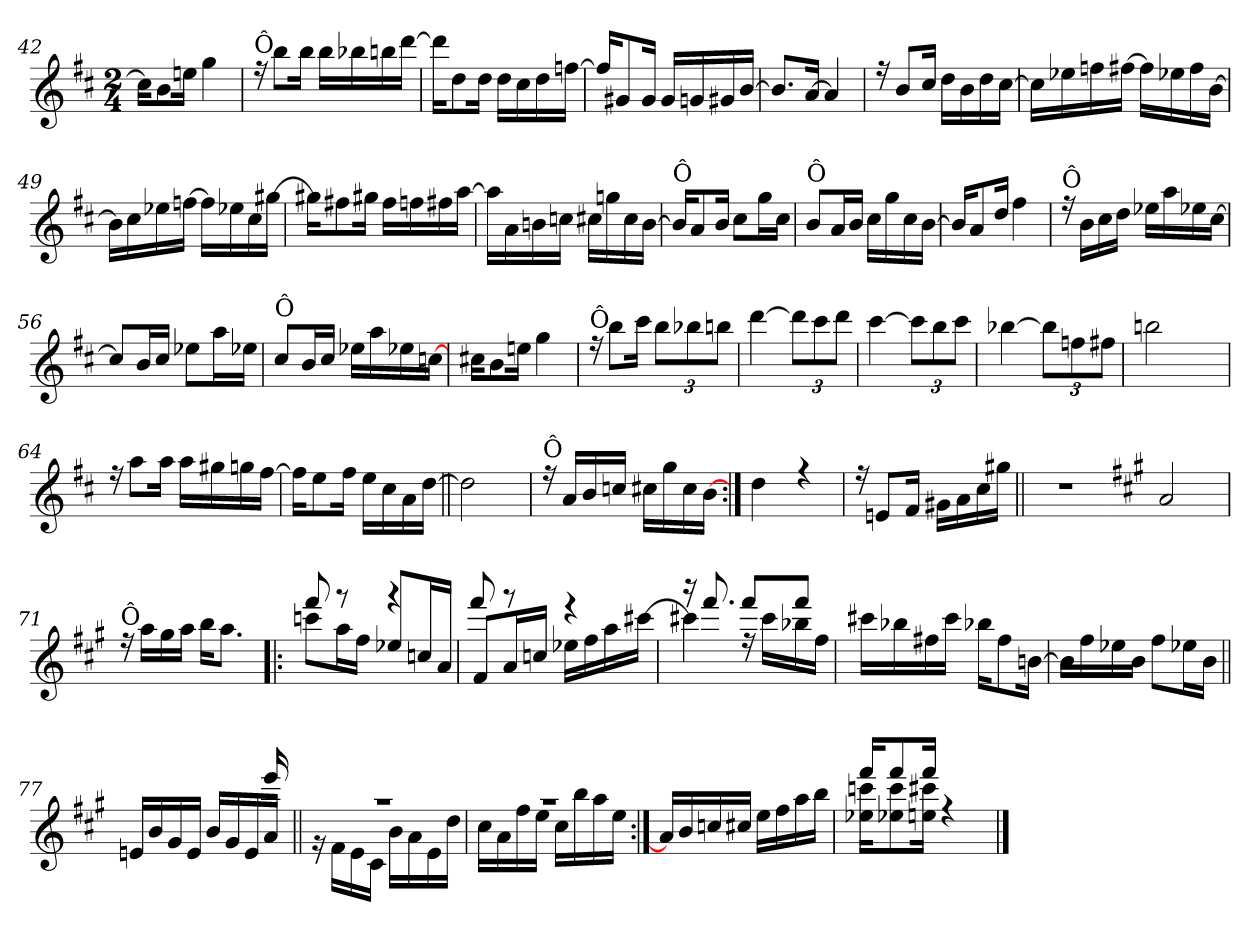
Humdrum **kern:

**kern
*part1
*staff1
*clefG2
*k[f#c#]
*D:
*M2/4
=42
*^
16cc\KL]	2ryy
8b\	.
16een\Jk	.
4gg\	.
=43	=43
!LO:TX:a:t=Ô	!
16ree	2ryy
8bb\L	.
16bb\Jk	.
16bb\LL	.
16bb-X\	.
16bbn\	.
[<16ddd\JJ	.
=44	=44
16ddd\KL]	2ryy
8dd\	.
16dd\Jk	.
16dd\LL	.
16cc#\	.
16dd\	.
[<16ffn\JJ	.
=45	=45
16ffn/KL]	2ryy
8g#X/	.
16g#/Jk	.
16g#/LL	.
16gn/	.
16g#X/	.
[>16b/JJ	.
!!LO:LB:g=z	!!
=46	=46
8.b/L]	2ryy
[>16a/Jk	.
4a/]	.
=47	=47
16ree	4ryy
8b/L	.
16cc#/Jk	.
16dd\LL	4ryy
16b\	.
16dd\	.
[<16cc#\JJ	.
=48	=48
16cc#\LL]	4ryy
16ee-X\	.
16ffn\	.
[<16ff#X\JJ	.
16ff#\LL]	4ryy
16ee-X\	.
16ff#\	.
[<16b\JJ	.
=49	=49
16bn\LL]	4ryy
16cc#\	.
16ee-X\	.
[<16ffn\JJ	.
16ff\LL]	4ryy
16ee-X\	.
16cc#\	.
[<16gg#X\JJ	.
!!LO:LB:g=z	!!
=50	=50
16gg#X\KL]	2ryy
8ff#X\	.
16gg#X\Jk	.
16ff#\LL	.
16ffn\	.
16ff#X\	.
[<16aa\JJ	.
=51	=51
16aa\LL]	2ryy
16a\	.
16bn\	.
16ccn\JJ	.
16cc#X\LL	.
16ggn\	.
16cc#\	.
[<16b\JJ	.
=52	=52
!LO:TX:a:t=Ô	!
16b/KL]	2ryy
8a/	.
16b/Jk	.
8cc#\L	.
16gg\L	.
16cc#\JJ	.
=53	=53
!LO:TX:a:t=Ô	!
8b/L	2ryy
16a/L	.
16b/JJ	.
16cc#\LL	.
16gg\	.
16cc#\	.
[<16b\JJ	.
=54	=54
16b/KL]	2ryy
8a/	.
16dd/Jk	.
4ff#\	.
!!LO:LB:g=z	!!
=55	=55
!LO:TX:a:t=Ô	!
16ree	2ryy
16b\LL	.
16cc#\	.
16dd\JJ	.
16ee-X\LL	.
16aa\	.
16ee-X\	.
[<16cc#\JJ	.
=56	=56
8cc#/L]	2ryy
16b/L	.
16cc#/JJ	.
8ee-X\L	.
16aa\L	.
16ee-X\JJ	.
=57	=57
!LO:TX:a:t=Ô	!
8cc#/L	2ryy
16b/L	.
16cc#/JJ	.
16ee-X\LL	.
16aa\	.
16ee-X\	.
[<16ccn\JJ	.
=58	=58
16cc#X\KL	2ryy
8b\	.
16een\Jk	.
4gg\	.
=59	=59
!LO:TX:a:t=Ô	!
16ree	2ryy
8bb\L	.
16ccc#\Jk	.
12bb\L	.
12bb-X\	.
12bbn\J	.
!!LO:LB:g=z	!!
=60	=60
[<4ddd\	2ryy
12ddd\L]	.
12ccc#\	.
12ddd\J	.
=61	=61
[<4ccc#\	2ryy
12ccc#\L]	.
12bb\	.
12ccc#\J	.
=62	=62
[<4bb-X\	4ryy
12bb-\L]	4ryy
12ffn\	.
12ff#X\J	.
=63	=63
2bbn\	4ryy
.	4ryy
=64	=64
16ree	2ryy
8aa\L	.
16aa\Jk	.
16aa\LL	.
16gg#X\	.
16ggn\	.
[<16ff#\JJ	.
=65	=65
16ff#\KL]	2ryy
8ee\	.
16ff#\Jk	.
16ee\LL	.
16cc#\	.
16a\	.
[<16dd\JJ	.
!!LO:LB:g=z	!!
=66||	=66||
2dd\]	2ryy
=67	=67
!LO:TX:a:t=Ô	!
16ree	2ryy
16a/LL	.
16b/	.
16ccn/JJ	.
16cc#X\LL	.
16gg\	.
16cc#\	.
[<16b\JJ	.
=68:|!	=68:|!
4dd\	4ryy
4ree	4ryy
=69	=69
16ree	2ryy
8en/L	.
16f#/Jk	.
16g#X\LL	.
16a\	.
16cc#\	.
16gg#X\JJ	.
*v	*v
=69X691||
2r
!!LO:LB:g=z
=70-
*k[f#c#g#]
*A:
*^
2a/	2ryy
=71	=71
!LO:TX:a:t=Ô	!
16ree	2ryy
16aa\LL	.
16gg#\	.
16aa\JJ	.
16bb\KL	.
8.aa\J	.
=72!|:	=72!|:
*	*^
8cccn\L	8ryy	8fff#!/
16aa\L	8ryy	8rggg
16ff#\JJ	.	.
8ee-X/L	4ryy	4rfff
16ccn/L	.	.
16a/JJ	.	.
=73	=73	=73
8f#/L	8ryy	8fff#!/
16a/L	8ryy	8rggg
16ccn/JJ	.	.
16ee-X\LL	4ryy	4reee
16ff#\	.	.
16aa\	.	.
[>16ccc#X\JJ	.	.
!!LO:LB:g=z	!!	!!
=74	=74	=74
4ccc#X\]	16ryy	16rbbb
.	8.ryy	8.fff#!/
16ree	8ryy	8fff#!/L
16ccc#\LL	.	.
16bb-X\	8ryy	8fff#!/J
16ff#\JJ	.	.
*	*v	*v
=75	=75
16ccc#X\LL	2ryy
16bb-X\	.
16ff#X\	.
16ccc#\JJ	.
16bb-X\KL	.
8ff#\	.
[<16bn\Jk	.
=76	=76
16bn\LL]	2ryy
16ff#\	.
16ee-X\	.
16b\JJ	.
8ff#\L	.
16ee-X\L	.
16b\JJ	.
=77||	=77||
*	*^
16en/LL	4..ryy	4..ryy
16b/	.	.
16g#/	.	.
16e/JJ	.	.
16b/LL	.	.
16g#/	.	.
16e/	.	.
16a/JJ	16ryy	16eee!/
!!LO:LB:g=z	!!	!!
=78||	=78||	=78||
2raa	16rf	2ryy
.	16f#\LL	.
.	16e\	.
.	16c#\JJ	.
.	16b\LL	.
.	16a\	.
.	16e\	.
.	16dd\JJ	.
=79	=79	=79
2raa	16cc#\LL	2ryy
.	16a\	.
.	16ff#\	.
.	16ee\JJ	.
.	16cc#\LL	.
.	16bb\	.
.	16aa\	.
.	16ee\JJ	.
*	*v	*v
=80:|!	=80:|!
16a/LL]	2ryy
16b/	.
16ccn/	.
16cc#X/JJ	.
16ee\LL	.
16ff#\	.
16aa\	.
16bb\JJ	.
=81	=81
*	*^
16ee-X\ 16cccn\KL	8.ryy	16fff#!/KL
8ee-X\ 8ccc\	.	8fff#!/
16een\ 16ccc#X\Jk	4ryy	16fff#!/Jk
4ree	.	4ryy
.	16ryy	.
*v	*v	*v
==
*-
